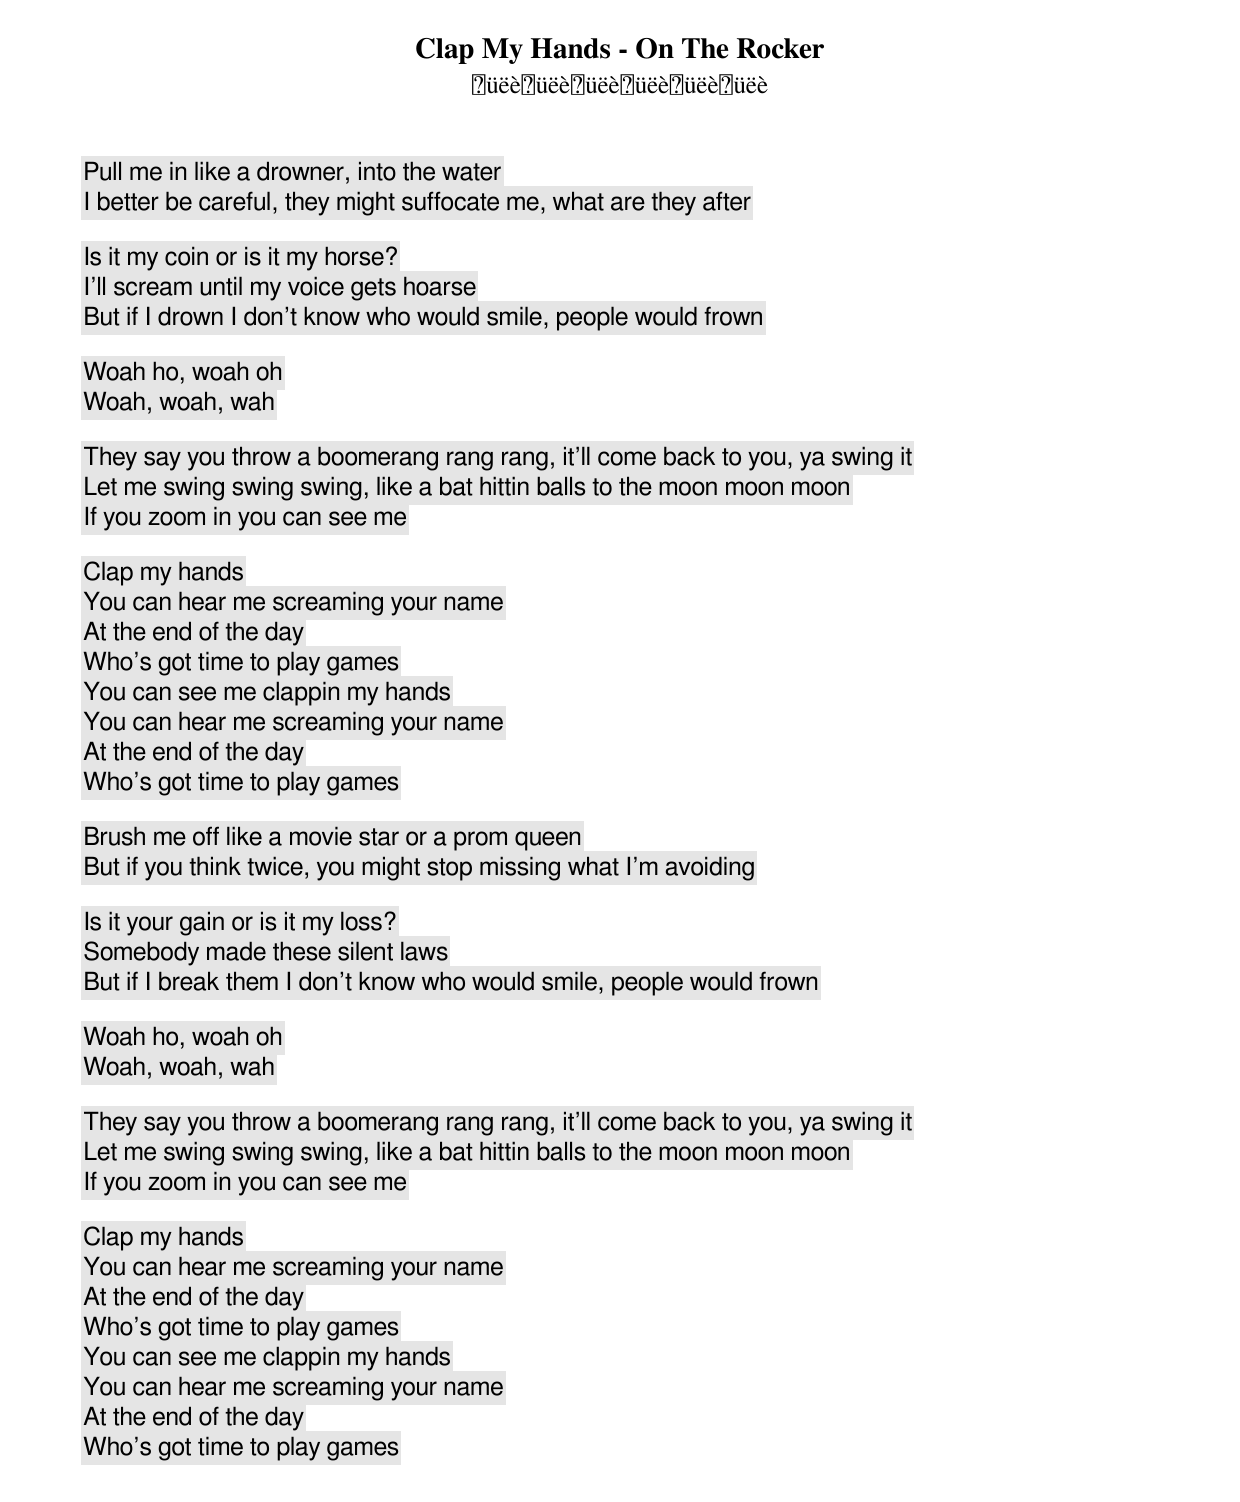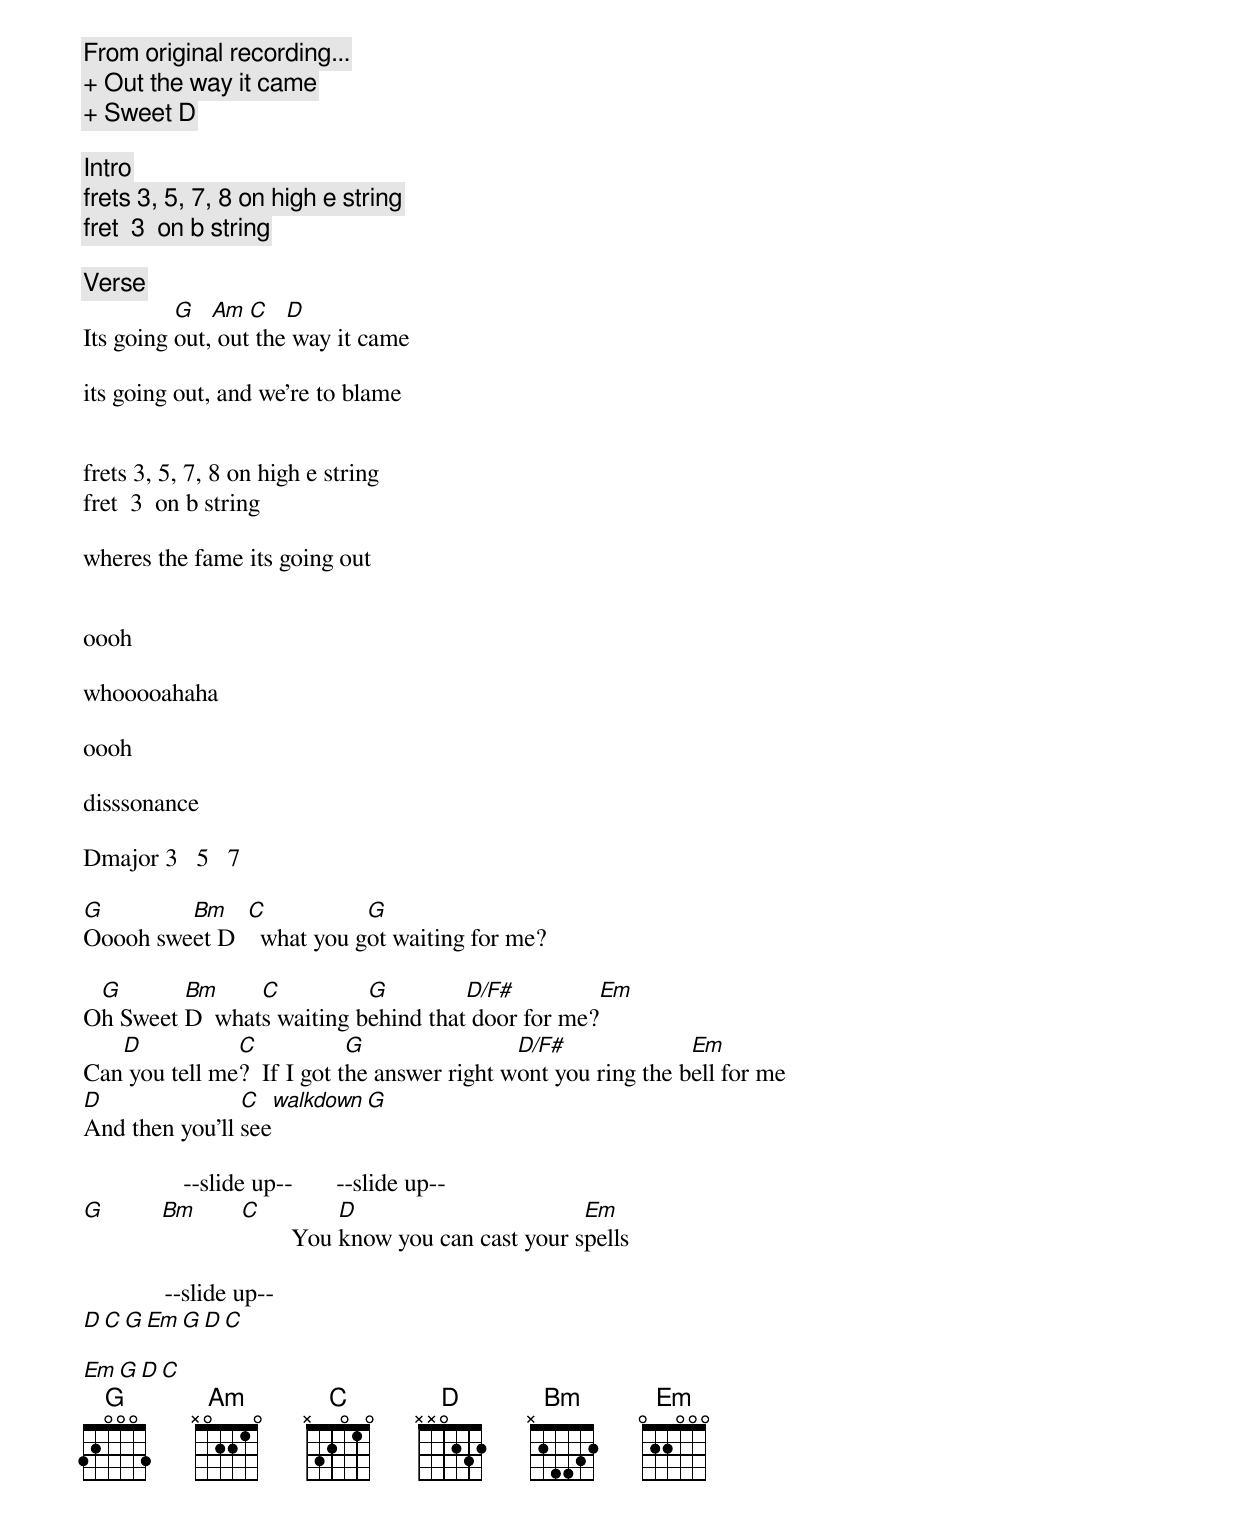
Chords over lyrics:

Clap My Hands - On The Rocker
üëèüëèüëèüëèüëèüëè


Pull me in like a drowner, into the water
I better be careful, they might suffocate me, what are they after

Is it my coin or is it my horse?
I'll scream until my voice gets hoarse
But if I drown I don't know who would smile, people would frown

Woah ho, woah oh
Woah, woah, wah

They say you throw a boomerang rang rang, it'll come back to you, ya swing it
Let me swing swing swing, like a bat hittin balls to the moon moon moon
If you zoom in you can see me

Clap my hands
You can hear me screaming your name
At the end of the day
Who's got time to play games
You can see me clappin my hands
You can hear me screaming your name
At the end of the day
Who's got time to play games

Brush me off like a movie star or a prom queen
But if you think twice, you might stop missing what I'm avoiding

Is it your gain or is it my loss?
Somebody made these silent laws
But if I break them I don't know who would smile, people would frown

Woah ho, woah oh
Woah, woah, wah

They say you throw a boomerang rang rang, it'll come back to you, ya swing it
Let me swing swing swing, like a bat hittin balls to the moon moon moon
If you zoom in you can see me

Clap my hands
You can hear me screaming your name
At the end of the day
Who's got time to play games
You can see me clappin my hands
You can hear me screaming your name
At the end of the day
Who's got time to play games







From original recording...
  + Out the way it came
  + Sweet D

[Intro]
frets 3, 5, 7, 8 on high e string
fret  3  on b string

[Verse]
          G   Am  C   D
Its going out, out the way it came

its going out, and we're to blame


frets 3, 5, 7, 8 on high e string
fret  3  on b string

wheres the fame its going out


oooh

whooooahaha

oooh

disssonance

Dmajor 3   5   7

G        Bm    C           G
Ooooh sweet D    what you got waiting for me?

 G       Bm     C          G         D/F#         Em
Oh Sweet D  whats waiting behind that door for me?
   D           C            G                D/F#              Em
Can you tell me?  If I got the answer right wont you ring the bell for me
D               C  walkdown  G
And then you'll see

                --slide up--       --slide up--
G        Bm     C           D                       Em
                        You know you can cast your spells

             --slide up--
D    C   G   Em         G   D   C

Em   G   D   C
